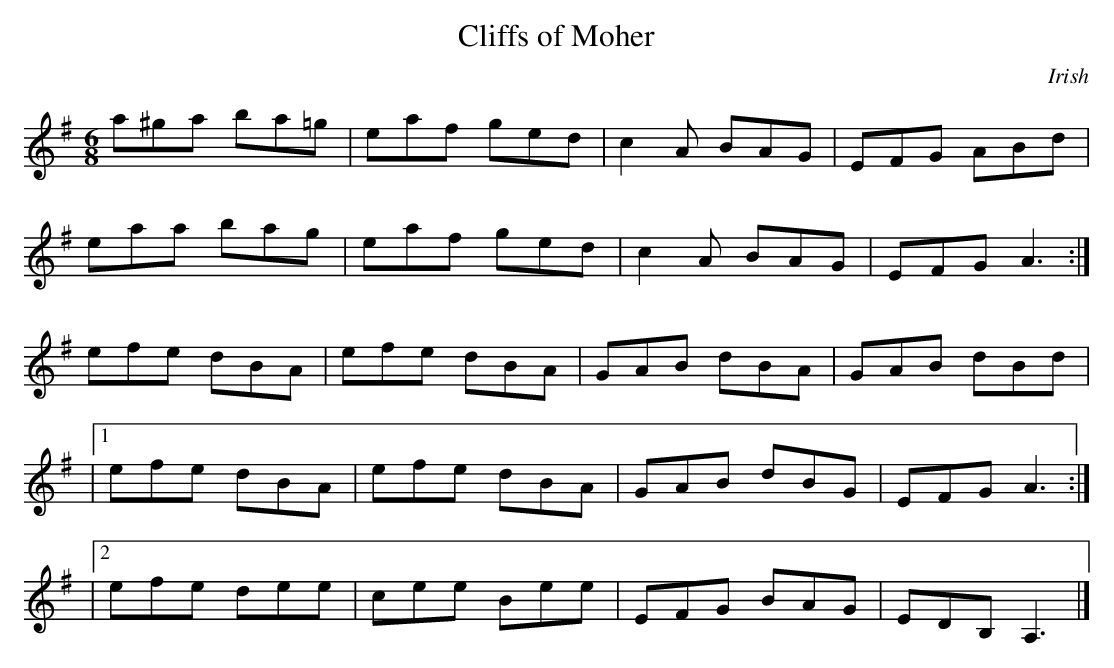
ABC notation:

X:1
T:Cliffs of Moher
M:6/8
K:G
a^ga ba=g | eaf ged | c2 A BAG | EFG ABd |
eaa bag | eaf ged | c2 A BAG | EFG A3 :|
efe dBA | efe dBA | GAB dBA | GAB dBd |
|1 efe dBA | efe dBA | GAB dBG | EFG A3 :|
|2 efe dee | cee Bee | EFG BAG | EDB, A,3 |]
